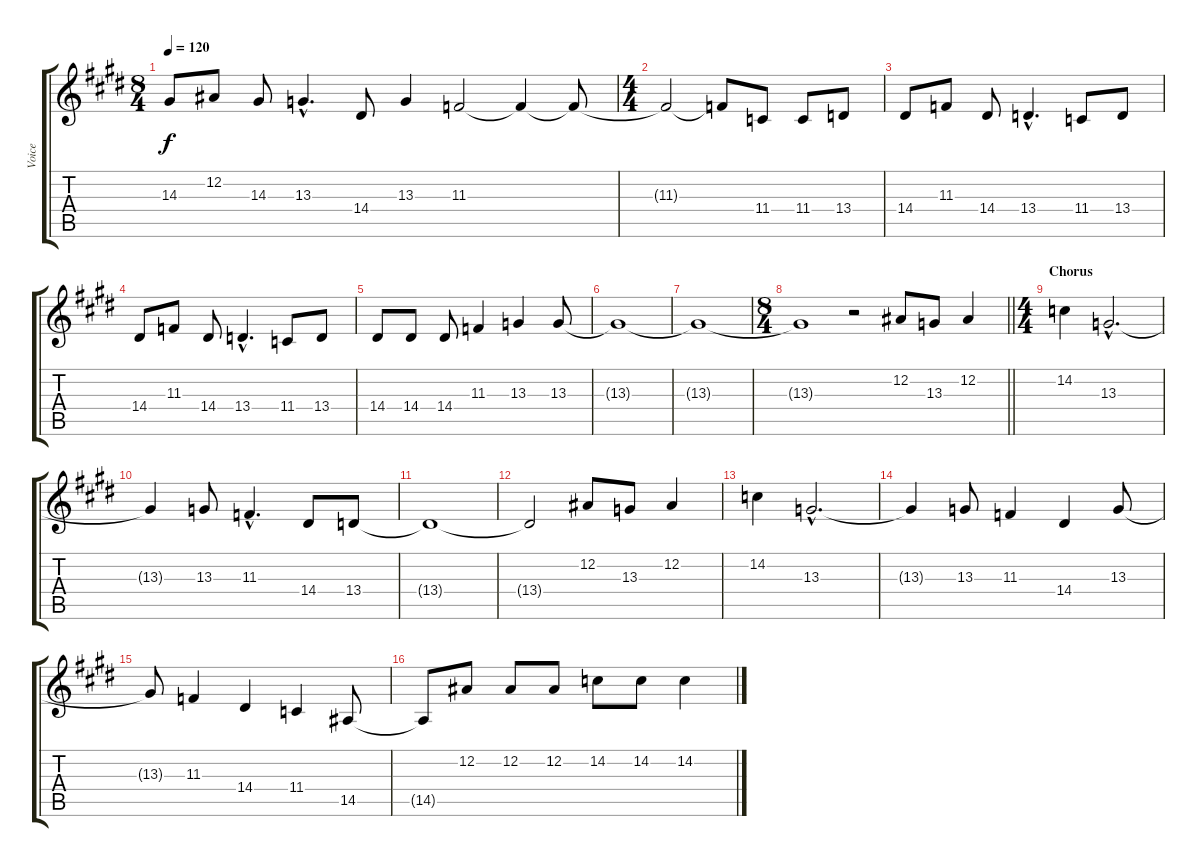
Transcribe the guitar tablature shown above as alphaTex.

\track ("Voice" "Voice") {instrument cello}
\staff {score tabs}
\tuning (Eb4 Bb3 Gb3 Db3 Ab2 Eb2) {hide}
\ts (8 4)
\tempo 120
\clef g2
\ks e
14.3.8{dy f} 12.2.8 14.3.8 13.3{hac}.4{d} 14.4.8 13.3.4 11.3.2 11.3{t}.4 11.3{t}.8 |
\ts (4 4)
11.3{t}.2 11.3{t}.8 11.4.8 11.4.8 13.4.8 |
14.4.8 11.3.8 14.4.8 13.4{hac}.4{d} 11.4.8 13.4.8 |
14.4.8 11.3.8 14.4.8 13.4{hac}.4{d} 11.4.8 13.4.8 |
14.4.8 14.4.8 14.4.8 11.3.4 13.3.4 13.3.8 |
13.3{t}.1 |
13.3{t}.1 |
\ts (8 4)
\barLineRight lightlight
13.3{t}.1 r.2 12.2.8 13.3.8 12.2.4 |
\ts (4 4)
\section ("" "Chorus")
14.2.4 13.3{hac}.2{d} |
13.3{t}.4 13.3.8 11.3{hac}.4{d} 14.4.8 13.4.8 |
13.4{t}.1 |
13.4{t}.2 12.2.8 13.3.8 12.2.4 |
14.2.4 13.3{hac}.2{d} |
13.3{t}.4 13.3.8 11.3.4 14.4.4 13.3.8 |
13.3{t}.8 11.3.4 14.4.4 11.4.4 14.5.8 |
14.5{t}.8 12.2.8 12.2.8 12.2.8 14.2.8 14.2.8 14.2.4
